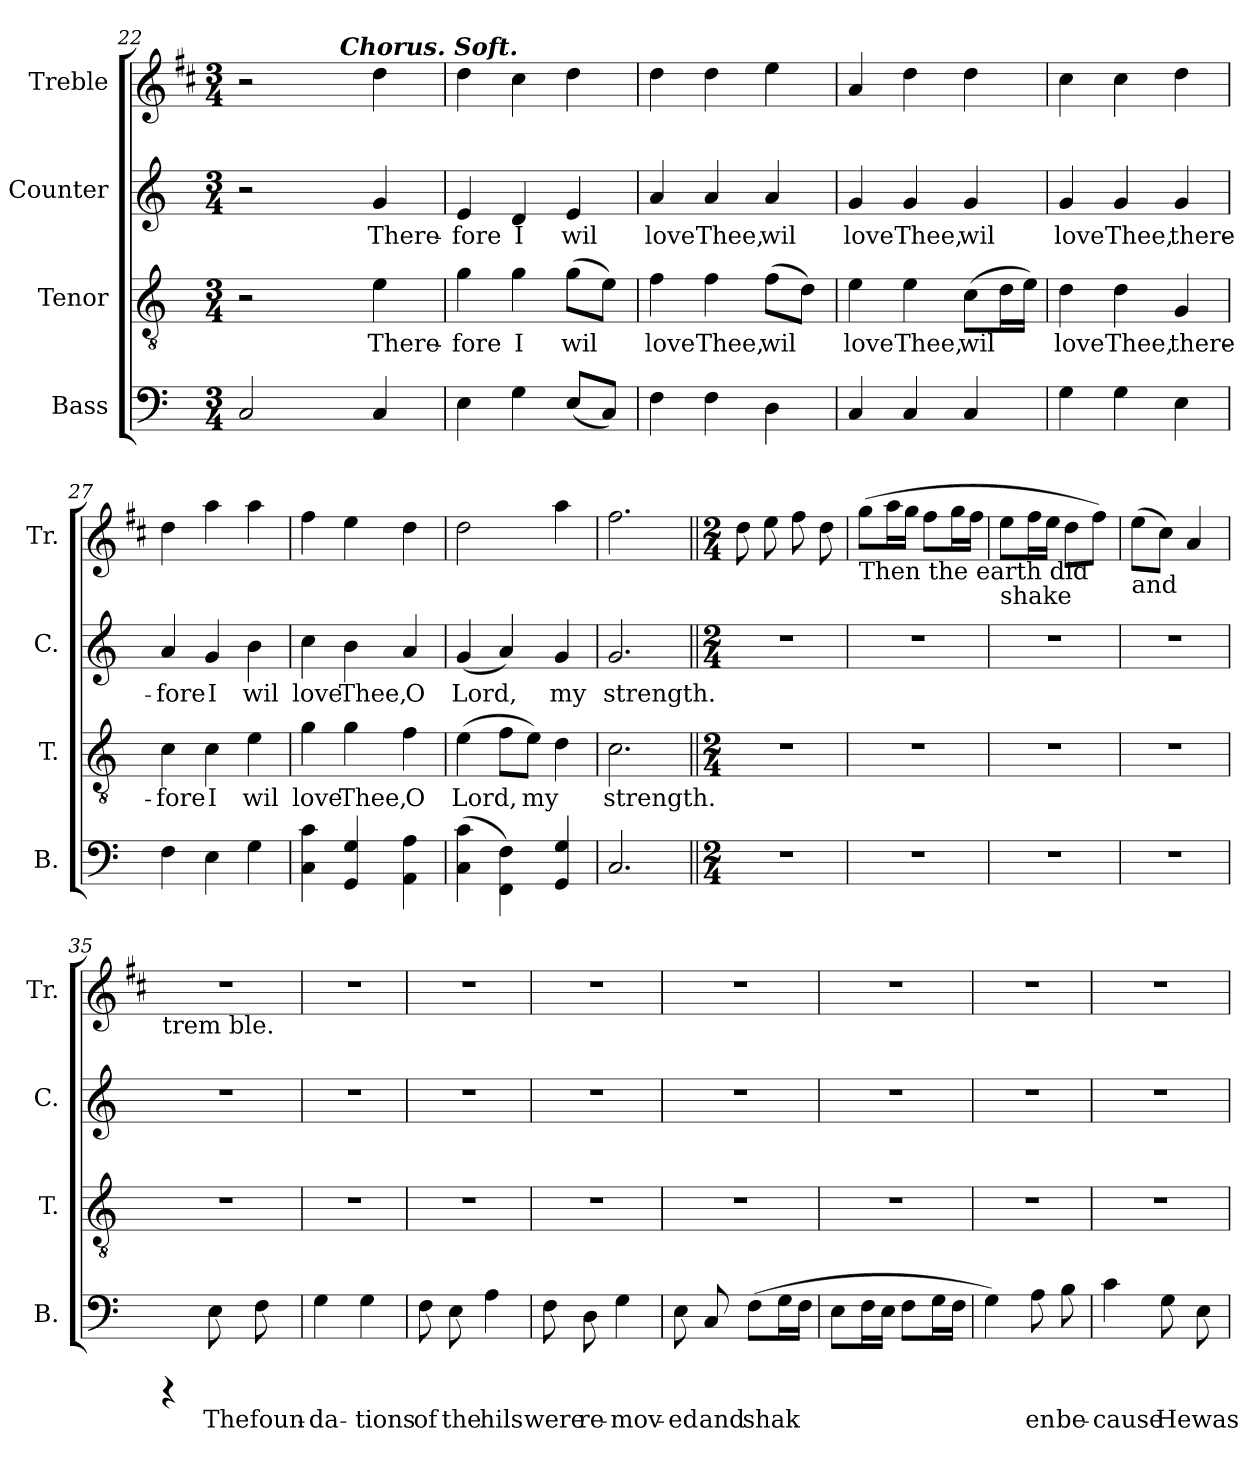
**kern	**text	**kern	**text	**kern	**text	**kern
*part4	*part4	*part3	*part3	*part2	*part2	*part1
*staff4	*staff4	*staff3	*staff3	*staff2	*staff2	*staff1
*I"Bass	*	*I"Tenor	*	*I"Counter	*	*I"Treble
*I'B.	*	*I'T.	*	*I'C.	*	*I'Tr.
*clefF4	*	*clefGv2	*	*clefG2	*	*clefG2
*	*	*	*	*	*	*ITrd1c2
*k[]	*	*k[]	*	*k[]	*	*k[]
*C:	*	*C:	*	*C:	*	*C:
*M3/4	*	*M3/4	*	*M3/4	*	*M3/4
=22	=22	=22	=22	=22	=22	=22
!	!LO:LY:b:cj	!	!	!	!	!
*	*	*	*	*	*	*^
2C/	.	2r	.	2r	.	2r	4ryy
.	.	.	.	.	.	.	8ryy
.	.	.	.	.	.	.	64ryy
!	!	!	!	!	!	!	!LO:TX:a:Bi:t=Chorus. Soft.
.	.	.	.	.	.	.	4ryy
!	!LO:LY:b:cj	!	!LO:LY:a:cj	!	!LO:LY:b:cj	!	!
4C/	.	4e\	There-	4g/	There-	4cc\	.
.	.	.	.	.	.	.	16..ryy
=23	=23	=23	=23	=23	=23	=23	=23
!	!LO:LY:b:cj	!	!LO:LY:a:cj	!	!LO:LY:b:cj	!	!
*	*	*	*	*	*	*v	*v
4E\	.	4g\	-fore	4e/	-fore	4cc\
!	!LO:LY:b:cj	!	!LO:LY:a:cj	!	!LO:LY:b:cj	!
4G\	.	4g\	I	4d/	I	4b\
!	!LO:LY:b:cj	!	!LO:LY:a:cj	!	!LO:LY:b:cj	!
(<8E/L	.	(>8g\L	wil	4e/	wil	4cc\
!	!LO:LY:b:cj	!	!LO:LY:a:cj	!	!	!
8C/J)	.	8e\J)	.	.	.	.
=24	=24	=24	=24	=24	=24	=24
!	!LO:LY:b:cj	!	!LO:LY:a:cj	!	!LO:LY:b:cj	!
4F\	.	4f\	love	4a/	love	4cc\
!	!LO:LY:b:cj	!	!LO:LY:a:cj	!	!LO:LY:b:cj	!
4F\	.	4f\	Thee,	4a/	Thee,	4cc\
!	!LO:LY:b:cj	!	!LO:LY:a:cj	!	!LO:LY:b:cj	!
4D\	.	(>8f\L	wil	4a/	wil	4dd\
!	!	!	!LO:LY:a:cj	!	!	!
.	.	8d\J)	.	.	.	.
=25	=25	=25	=25	=25	=25	=25
!	!LO:LY:b:cj	!	!LO:LY:a:cj	!	!LO:LY:b:cj	!
4C/	.	4e\	love	4g/	love	4g/
!	!LO:LY:b:cj	!	!LO:LY:a:cj	!	!LO:LY:b:cj	!
4C/	.	4e\	Thee,	4g/	Thee,	4cc\
!	!LO:LY:b:cj	!	!LO:LY:a:cj	!	!LO:LY:b:cj	!
4C/	.	(>8c\L	wil	4g/	wil	4cc\
!	!	!	!LO:LY:a:cj	!	!	!
.	.	16d\	.	.	.	.
!	!	!	!LO:LY:a:cj	!	!	!
.	.	16e\J)	.	.	.	.
=26	=26	=26	=26	=26	=26	=26
!	!LO:LY:b:cj	!	!LO:LY:a:cj	!	!LO:LY:b:cj	!
4G\	.	4d\	love	4g/	love	4b\
!	!LO:LY:b:cj	!	!LO:LY:a:cj	!	!LO:LY:b:cj	!
4G\	.	4d\	Thee,	4g/	Thee,	4b\
!	!LO:LY:b:cj	!	!LO:LY:a:cj	!	!LO:LY:b:cj	!
4E\	.	4G/	there-	4g/	there-	4cc\
=27	=27	=27	=27	=27	=27	=27
!	!LO:LY:b:cj	!	!LO:LY:a:cj	!	!LO:LY:b:cj	!
4F\	.	4c\	-fore	4a/	-fore	4cc\
!	!LO:LY:b:cj	!	!LO:LY:a:cj	!	!LO:LY:b:cj	!
4E\	.	4c\	I	4g/	I	4gg\
!	!LO:LY:b:cj	!	!LO:LY:a:cj	!	!LO:LY:b:cj	!
4G\	.	4e\	wil	4b\	wil	4gg\
=28	=28	=28	=28	=28	=28	=28
!	!LO:LY:b:cj	!	!LO:LY:a:cj	!	!LO:LY:b:cj	!
4c\ 4C\	.	4g\	love	4cc\	love	4ee\
!	!LO:LY:b:cj	!	!LO:LY:a:cj	!	!LO:LY:b:cj	!
4G/ 4GG/	.	4g\	Thee,	4b\	Thee,	4dd\
!	!LO:LY:b:cj	!	!LO:LY:a:cj	!	!LO:LY:b:cj	!
4A\ 4AA\	.	4f\	O	4a/	O	4cc\
!!LO:PB:g=z
=29	=29	=29	=29	=29	=29	=29
!	!LO:LY:b:cj	!	!LO:LY:a:cj	!	!LO:LY:b:cj	!
(>4c\ 4C\	.	(>4e\	Lord,	(<4g/	Lord,	2cc\
!	!LO:LY:b:cj	!	!LO:LY:a:cj	!	!LO:LY:b:cj	!
4F\ 4FF\)	.	8f\L	.	4a/)	.	.
!	!	!	!LO:LY:a:cj	!	!	!
.	.	8e\J)	my	.	.	.
!	!LO:LY:b:cj	!	!LO:LY:a:cj	!	!LO:LY:b:cj	!
4G/ 4GG/	.	4d\	.	4g/	my	4gg\
=30	=30	=30	=30	=30	=30	=30
!	!LO:LY:b:cj	!	!LO:LY:a:cj	!	!LO:LY:b:cj	!
2.C/	.	2.c\	strength.	2.g/	strength.	2.ee\
=31||	=31||	=31||	=31||	=31||	=31||	=31||
*M2/4	*	*M2/4	*	*M2/4	*	*M2/4
2r	.	2r	.	2r	.	8cc\
.	.	.	.	.	.	8dd\
.	.	.	.	.	.	8ee\
.	.	.	.	.	.	8cc\
=32	=32	=32	=32	=32	=32	=32
!	!	!	!	!	!	!LO:TX:b:t=Then the earth did
2r	.	2r	.	2r	.	(>8ff\L
.	.	.	.	.	.	16gg\
.	.	.	.	.	.	16ff\J
.	.	.	.	.	.	8ee\L
.	.	.	.	.	.	16ff\
.	.	.	.	.	.	16ee\J
=33	=33	=33	=33	=33	=33	=33
!	!	!	!	!	!	!LO:TX:b:t=shake
2r	.	2r	.	2r	.	8dd\L
.	.	.	.	.	.	16ee\
.	.	.	.	.	.	16dd\J
.	.	.	.	.	.	8cc\L
.	.	.	.	.	.	8ee\J)
=34	=34	=34	=34	=34	=34	=34
!	!	!	!	!	!	!LO:TX:b:t=and
2r	.	2r	.	2r	.	(>8dd\L
.	.	.	.	.	.	8b\J)
.	.	.	.	.	.	4g/
=35	=35	=35	=35	=35	=35	=35
!	!	!	!	!	!	!LO:TX:b:t=trem ble.
4rCCC	.	2r	.	2r	.	2r
!	!LO:LY:b:cj	!	!	!	!	!
8E\	The	.	.	.	.	.
!	!LO:LY:b:cj	!	!	!	!	!
8F\	foun-	.	.	.	.	.
=36	=36	=36	=36	=36	=36	=36
!	!LO:LY:b:cj	!	!	!	!	!
4G\	-da-	2r	.	2r	.	2r
!	!LO:LY:b:cj	!	!	!	!	!
4G\	-tions	.	.	.	.	.
=37	=37	=37	=37	=37	=37	=37
!	!LO:LY:b:cj	!	!	!	!	!
8F\	of	2r	.	2r	.	2r
!	!LO:LY:b:cj	!	!	!	!	!
8E\	the	.	.	.	.	.
!	!LO:LY:b:cj	!	!	!	!	!
4A\	hils	.	.	.	.	.
!!LO:PB:g=z
=38	=38	=38	=38	=38	=38	=38
!	!LO:LY:b:cj	!	!	!	!	!
8F\	were	2r	.	2r	.	2r
!	!LO:LY:b:cj	!	!	!	!	!
8D\	re-	.	.	.	.	.
!	!LO:LY:b:cj	!	!	!	!	!
4G\	-mov-	.	.	.	.	.
=39	=39	=39	=39	=39	=39	=39
!	!LO:LY:b:cj	!	!	!	!	!
8E\	-ed	2r	.	2r	.	2r
!	!LO:LY:b:cj	!	!	!	!	!
8C/	and	.	.	.	.	.
!	!LO:LY:b:cj	!	!	!	!	!
(>8F\L	shak	.	.	.	.	.
!	!LO:LY:b:cj	!	!	!	!	!
16G\	.	.	.	.	.	.
!	!LO:LY:b:cj	!	!	!	!	!
16F\J	.	.	.	.	.	.
=40	=40	=40	=40	=40	=40	=40
!	!LO:LY:b:cj	!	!	!	!	!
8E\L	.	2r	.	2r	.	2r
!	!LO:LY:b:cj	!	!	!	!	!
16F\	.	.	.	.	.	.
!	!LO:LY:b:cj	!	!	!	!	!
16E\J	.	.	.	.	.	.
!	!LO:LY:b:cj	!	!	!	!	!
8F\L	.	.	.	.	.	.
!	!LO:LY:b:cj	!	!	!	!	!
16G\	.	.	.	.	.	.
!	!LO:LY:b:cj	!	!	!	!	!
16F\J	.	.	.	.	.	.
=41	=41	=41	=41	=41	=41	=41
!	!LO:LY:b:cj	!	!	!	!	!
4G\)	.	2r	.	2r	.	2r
!	!LO:LY:b:cj	!	!	!	!	!
8A\	en	.	.	.	.	.
!	!LO:LY:b:cj	!	!	!	!	!
8B\	be-	.	.	.	.	.
=42	=42	=42	=42	=42	=42	=42
!	!LO:LY:b:cj	!	!	!	!	!
4c\	-cause	2r	.	2r	.	2r
!	!LO:LY:b:cj	!	!	!	!	!
8G\	He	.	.	.	.	.
!	!LO:LY:b:cj	!	!	!	!	!
8E\	was	.	.	.	.	.
=	=	=	=	=	=	=
*-	*-	*-	*-	*-	*-	*-
